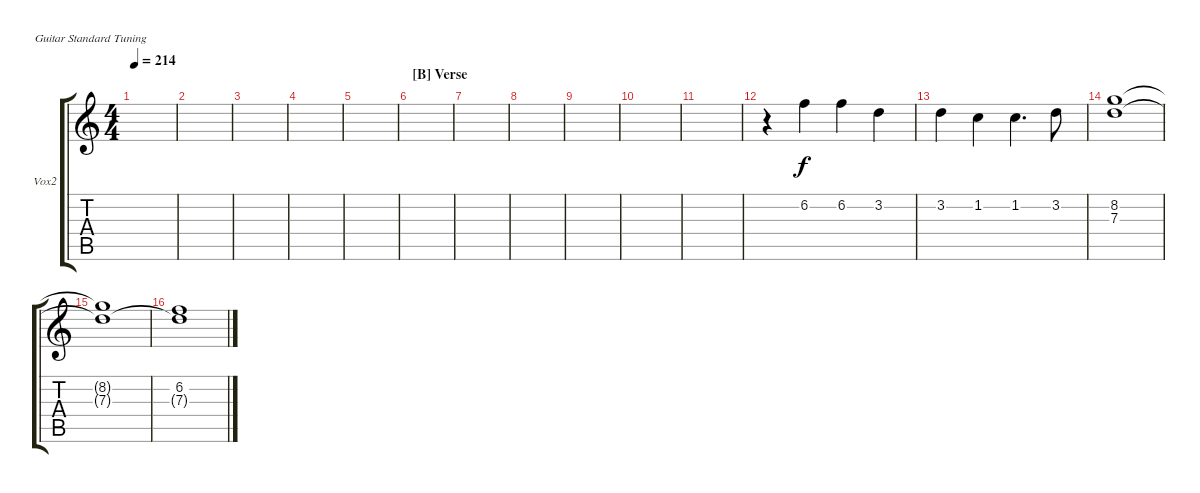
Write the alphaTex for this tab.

\defaultSystemsLayout 4
\bracketExtendMode groupsimilarinstruments
\firstSystemTrackNameOrientation horizontal
\otherSystemsTrackNameOrientation horizontal
\track ("Zach - Vocals" "Vox2") {instrument distortionguitar}
\staff {score tabs}
\tuning (E4 B3 G3 D3 A2 E2)
\ts (4 4)
\tempo 214
\clef g2
\ks c
|
|
|
|
|
\section ("B" "Verse")
|
|
|
|
|
|
r.4 6.2.4 6.2.4 3.2.4 |
3.2.4 1.2.4 1.2.4{d} 3.2.8 |
(8.2 7.3).1 |
(8.2{t} 7.3{t}).1 |
(6.2 7.3{t}).1
